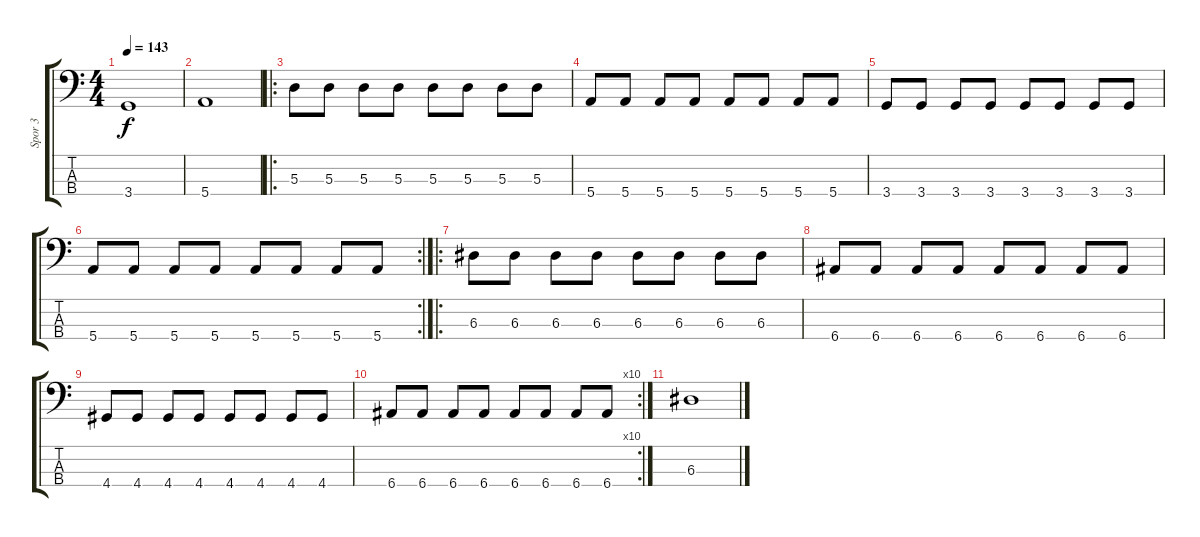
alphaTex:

\track ("Spor 3" "Spor 3") {instrument overdrivenguitar}
\staff {score tabs}
\tuning (G2 D2 A1 E1) {hide}
\ts (4 4)
\tempo 143
\clef f4
\ks c
3.4.1{dy f} |
5.4.1 |
\ro
5.3.8 5.3.8 5.3.8 5.3.8 5.3.8 5.3.8 5.3.8 5.3.8 |
5.4.8 5.4.8 5.4.8 5.4.8 5.4.8 5.4.8 5.4.8 5.4.8 |
3.4.8 3.4.8 3.4.8 3.4.8 3.4.8 3.4.8 3.4.8 3.4.8 |
\rc 2
5.4.8 5.4.8 5.4.8 5.4.8 5.4.8 5.4.8 5.4.8 5.4.8 |
\ro
6.3.8 6.3.8 6.3.8 6.3.8 6.3.8 6.3.8 6.3.8 6.3.8 |
6.4.8 6.4.8 6.4.8 6.4.8 6.4.8 6.4.8 6.4.8 6.4.8 |
4.4.8 4.4.8 4.4.8 4.4.8 4.4.8 4.4.8 4.4.8 4.4.8 |
\rc 10
6.4.8 6.4.8 6.4.8 6.4.8 6.4.8 6.4.8 6.4.8 6.4.8 |
6.3.1
